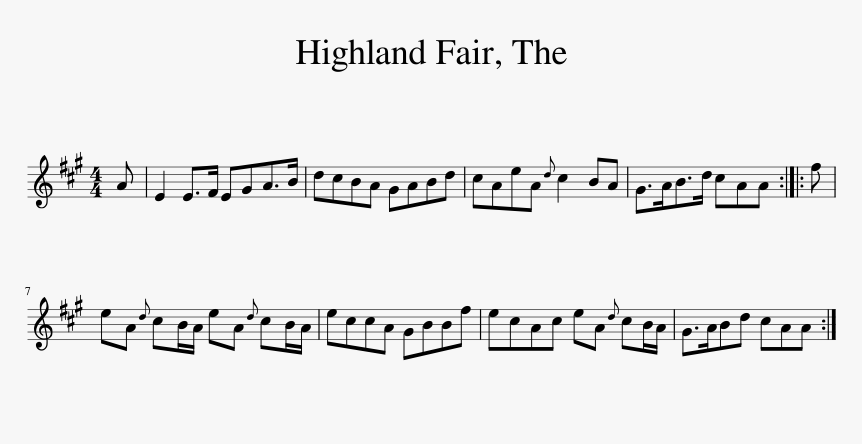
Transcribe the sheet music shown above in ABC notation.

X:1
L:1/8
M:4/4
I:linebreak $
K:A
V:1 treble
V:1
 A | E2 E>F EGA>B | dcBA GABd | cAeA{d} c2 BA | G>AB>d cAA :: %5
 f |$ eA{d} cB/A/ eA{d} cB/A/ | eccA GBBf | ecAc eA{d} cB/A/ | G>ABd cAA :| %10
